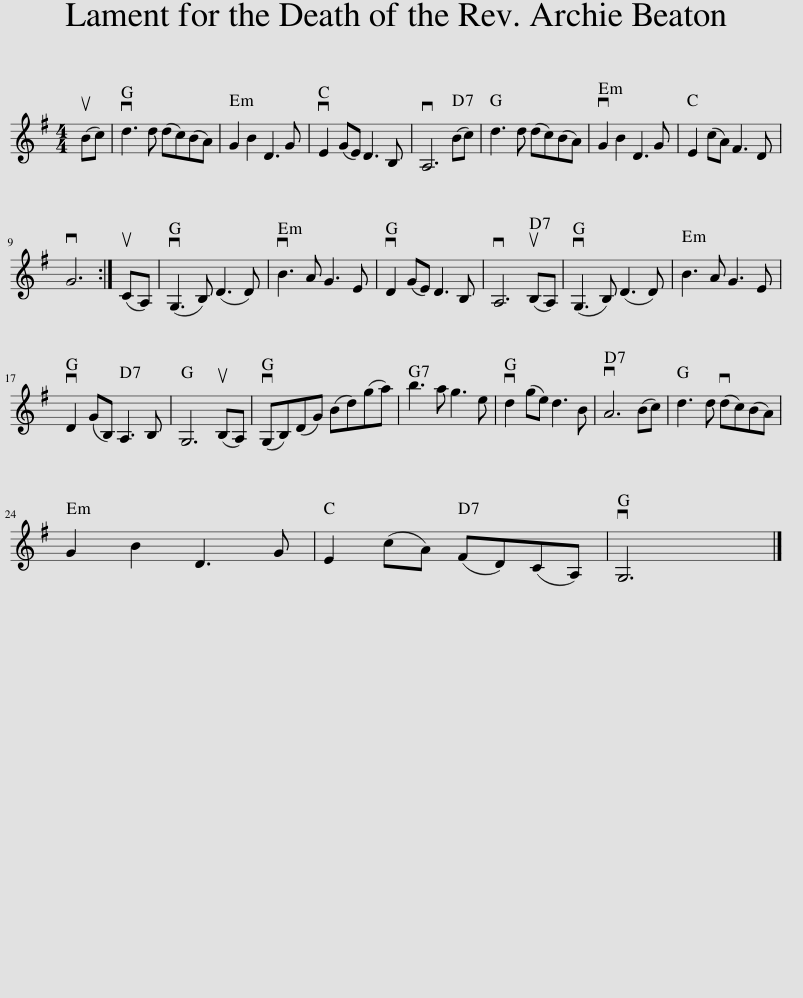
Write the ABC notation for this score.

X:1
L:1/8
M:4/4
I:linebreak $
K:G
V:1 treble
V:1
 (uBc) | vd3 d (dc)(BA) | G2 B2 D3 G | vE2 (GE) D3 B, | vA,6 (Bc) | %5
 d3 d (dc)(BA) | vG2 B2 D3 G | E2 (cA) F3 D |$ vG6 :| (uCA,) | %10
 (vG,3 B,) (D3 D) | vB3 A G3 E | vD2 (GE) D3 B, | vA,6 (uB,A,) | (vG,3 B,) (D3 D) | %15
 B3 A G3 E |$ vD2 (GB,) A,3 B, | G,6 (uB,A,) | (vG,B,)(DG) (Bd)(ga) | b3 a g3 e | %20
 vd2 (ge) d3 B | vA6 (Bc) | d3 d (vdc)(BA) |$ G2 B2 D3 G | E2 (cA) (FD)(CA,) | %25
 vG,6 |] %26
